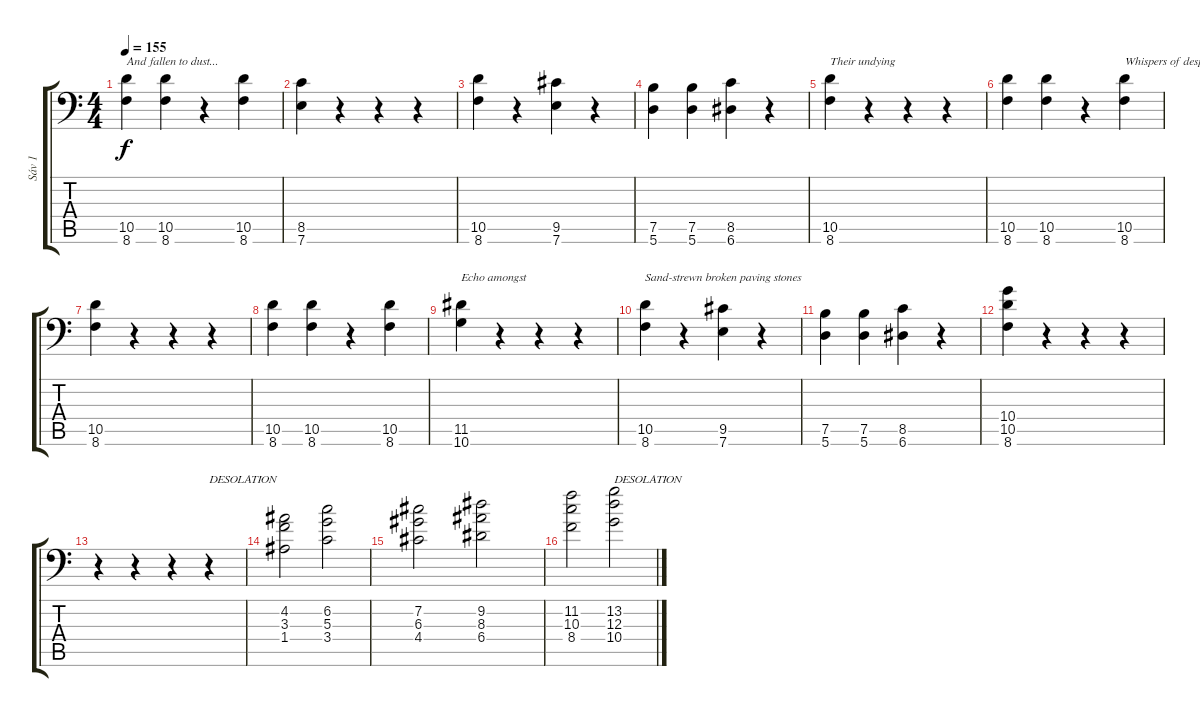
\track ("Sáv 1" "Sáv 1") {instrument distortionguitar}
\staff {score tabs}
\tuning (B3 Gb3 D3 A2 E2 A1) {hide}
\ts (4 4)
\tempo 155
\clef f4
\ks c
(10.5 8.6).4{txt "And fallen to dust..." dy f} (10.5 8.6).4 r.4 (10.5 8.6).4 |
(8.5 7.6).4 r.4 r.4 r.4 |
(10.5 8.6).4 r.4 (9.5 7.6).4 r.4 |
(7.5 5.6).4 (7.5 5.6).4 (8.5 6.6).4 r.4 |
(10.5 8.6).4{txt "Their undying"} r.4 r.4 r.4 |
(10.5 8.6).4 (10.5 8.6).4 r.4 (10.5 8.6).4{txt "Whispers of despair"} |
(10.5 8.6).4 r.4 r.4 r.4 |
(10.5 8.6).4 (10.5 8.6).4 r.4 (10.5 8.6).4 |
(11.5 10.6).4{txt "Echo amongst"} r.4 r.4 r.4 |
(10.5 8.6).4{txt "Sand-strewn broken paving stones"} r.4 (9.5 7.6).4 r.4 |
(7.5 5.6).4 (7.5 5.6).4 (8.5 6.6).4 r.4 |
(10.4 10.5 8.6).4 r.4 r.4 r.4 |
r.4 r.4 r.4 r.4{txt "DESOLATION"} |
(4.2 3.3 1.4).2 (6.2 5.3 3.4).2 |
(7.2 6.3 4.4).2 (9.2 8.3 6.4).2 |
(11.2 10.3 8.4).2 (13.2 12.3 10.4).2{txt "DESOLATION"}
